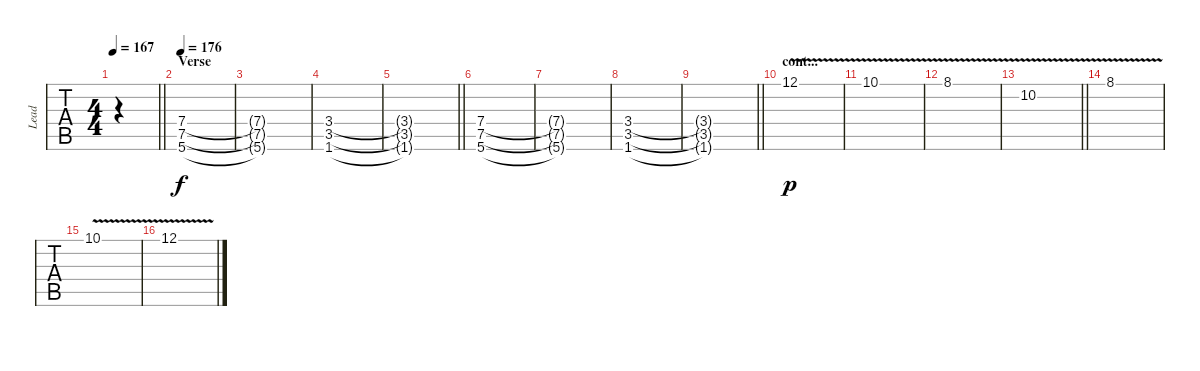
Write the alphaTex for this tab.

\track ("Lead" "Lead") {instrument distortionguitar}
\staff {tabs}
\tuning (E4 B3 G3 D3 A2 E2) {hide}
\ts (4 4)
\tempo 167
\clef g2
\barLineRight lightlight
\ks c
|
\section ("" "Verse")
\tempo 176
(7.4 7.5 5.6).1 |
(7.4{t} 7.5{t} 5.6{t}).1 |
(3.4 3.5 1.6).1 |
\barLineRight lightlight
(3.4{t} 3.5{t} 1.6{t}).1 |
(7.4 7.5 5.6).1 |
(7.4{t} 7.5{t} 5.6{t}).1 |
(3.4 3.5 1.6).1 |
\barLineRight lightlight
(3.4{t} 3.5{t} 1.6{t}).1 |
\section ("" "cont...")
12.1{v}.1{dy p} |
10.1{v}.1 |
8.1{v}.1 |
\barLineRight lightlight
10.2{v}.1 |
8.1{v}.1 |
10.1{v}.1 |
12.1{v}.1
